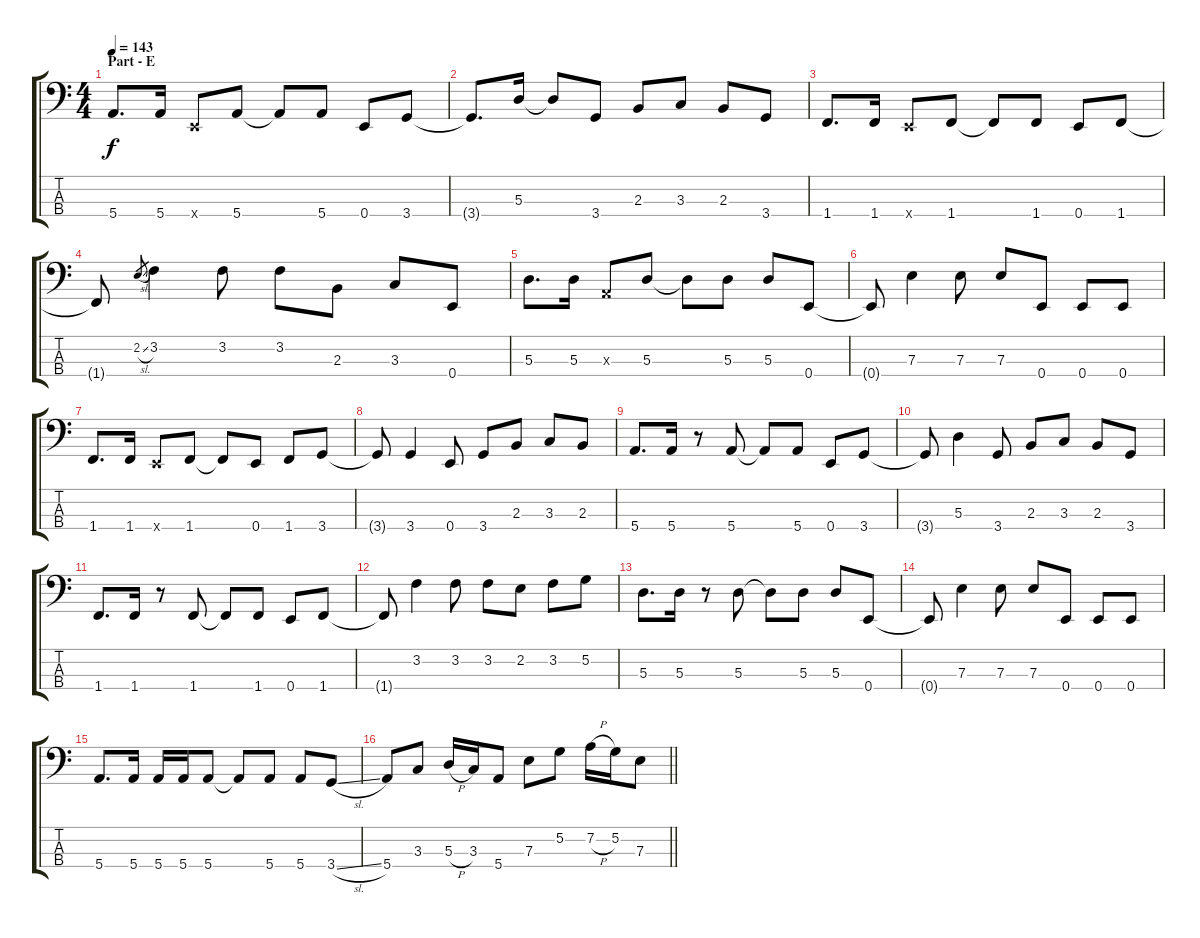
\track "" {instrument electricbasspick}
\staff {score tabs}
\tuning (G2 D2 A1 E1) {hide}
\ts (4 4)
\section ("" "Part - E")
\tempo 143
\clef f4
\ks c
5.4.8{d dy f} 5.4.16 0.4{x}.8 5.4.8 5.4{t}.8 5.4.8 0.4.8 3.4.8 |
3.4{t}.8{d} 5.3.16 5.3{t}.8 3.4.8 2.3.8 3.3.8 2.3.8 3.4.8 |
1.4.8{d} 1.4.16 0.4{x}.8 1.4.8 1.4{t}.8 1.4.8 0.4.8 1.4.8 |
1.4{t}.8 2.2{sl}.8{gr} 3.2.4 3.2.8 3.2.8 2.3.8 3.3.8 0.4.8 |
5.3.8{d} 5.3.16 0.3{x}.8 5.3.8 5.3{t}.8 5.3.8 5.3.8 0.4.8 |
0.4{t}.8 7.3.4 7.3.8 7.3.8 0.4.8 0.4.8 0.4.8 |
1.4.8{d} 1.4.16 0.4{x}.8 1.4.8 1.4{t}.8 0.4.8 1.4.8 3.4.8 |
3.4{t}.8 3.4.4 0.4.8 3.4.8 2.3.8 3.3.8 2.3.8 |
5.4.8{d} 5.4.16 r.8 5.4.8 5.4{t}.8 5.4.8 0.4.8 3.4.8 |
3.4{t}.8 5.3.4 3.4.8 2.3.8 3.3.8 2.3.8 3.4.8 |
1.4.8{d} 1.4.16 r.8 1.4.8 1.4{t}.8 1.4.8 0.4.8 1.4.8 |
1.4{t}.8 3.2.4 3.2.8 3.2.8 2.2.8 3.2.8 5.2.8 |
5.3.8{d} 5.3.16 r.8 5.3.8 5.3{t}.8 5.3.8 5.3.8 0.4.8 |
0.4{t}.8 7.3.4 7.3.8 7.3.8 0.4.8 0.4.8 0.4.8 |
5.4.8{d} 5.4.16 5.4.16 5.4.16 5.4.8 5.4{t}.8 5.4.8 5.4.8 3.4{sl}.8 |
\barLineRight lightlight
5.4.8 3.3.8 5.3{h}.16 3.3.16 5.4.8 7.3.8 5.2.8 7.2{h}.16 5.2.16 7.3.8
